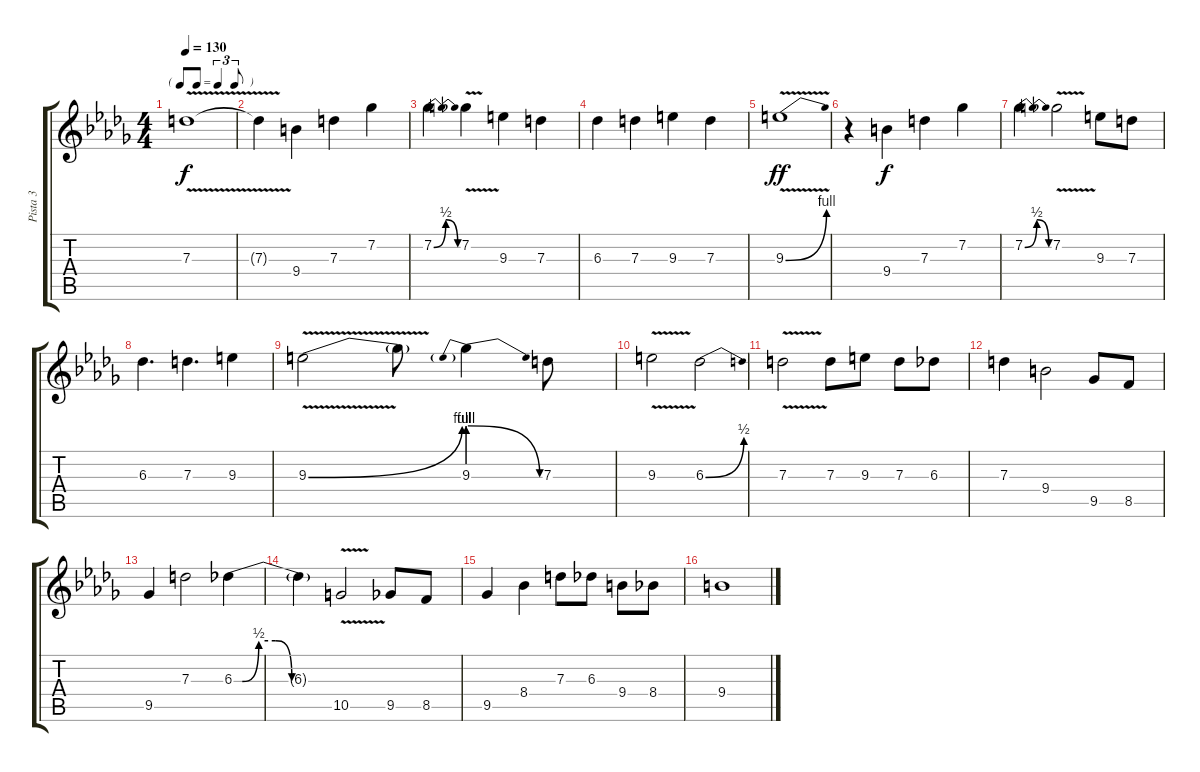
\track ("Pista 3" "Pista 3") {instrument electricguitarclean}
\staff {score tabs}
\tuning (E4 B3 G3 D3 A2 E2) {hide}
\ts (4 4)
\tf triplet8th
\tempo 130
\clef g2
\ks db
7.3{v}.1{dy f} |
7.3{t}.4 9.4.4 7.3.4 7.2.4 |
7.2{be (bendrelease 0 0 30 2 55 2 60 0)}.4 7.2{v}.4 9.3.4 7.3.4 |
6.3.4 7.3.4 9.3.4 7.3.4 |
9.3{be (bend 0 0 60 4) v}.1{dy ff} |
r.4 9.4.4{dy f} 7.3.4 7.2.4 |
7.2{be (bendrelease 0 0 30 2 55 2 60 0)}.4 7.2{v}.2 9.3.8 7.3.8 |
6.3.4{d} 7.3.4{d} 9.3.4 |
9.3{be (bend 0 0 60 4) v}.2 9.3{t}.8 9.3{be (prebendrelease 0 4 60 0)}.4 7.3.8 |
9.3{v}.2 6.3{be (bend 0 0 60 2)}.2 |
7.3{v}.2 7.3.8 9.3.8 7.3.8 6.3.8 |
7.3.4 9.4.2 9.5.8 8.5.8 |
9.5.4 7.3.2 6.3{be (custom 0 0 5 0 15 2 25 2 35 0 60 0)}.4 |
6.3{t}.4 10.5{v}.2 9.5.8 8.5.8 |
9.5.4 8.4.4 7.3.8 6.3.8 9.4.8 8.4.8 |
9.4.1
